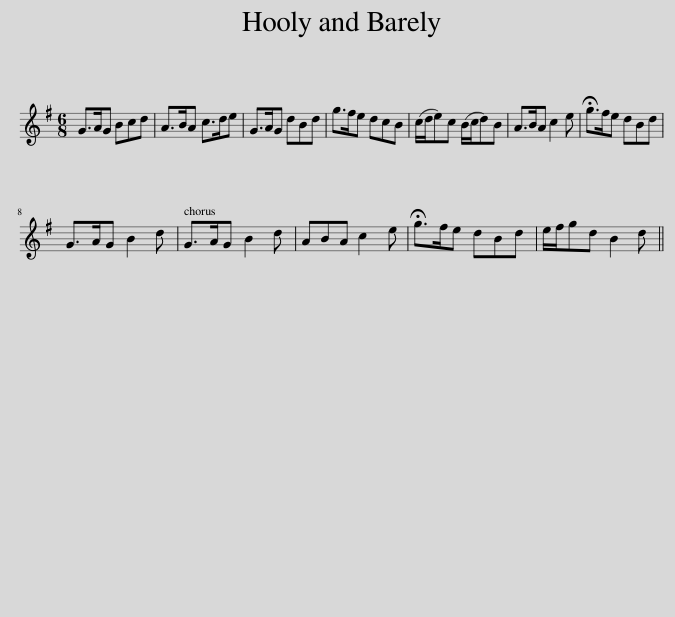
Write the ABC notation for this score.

X:1
L:1/8
M:6/8
I:linebreak $
K:G
V:1 treble
V:1
 G>AG Bcd | A>BA c>de | G>AG dBd | g>fe dcB | (c/d/e)c (B/c/d)B | %5
 A>BA c2 e | !fermata!g>fe dBd |$ G>AG B2 d | G>AG B2 d | ABA c2 e | %10
 !fermata!g>fe dBd | e/f/gd B2 d || %12
